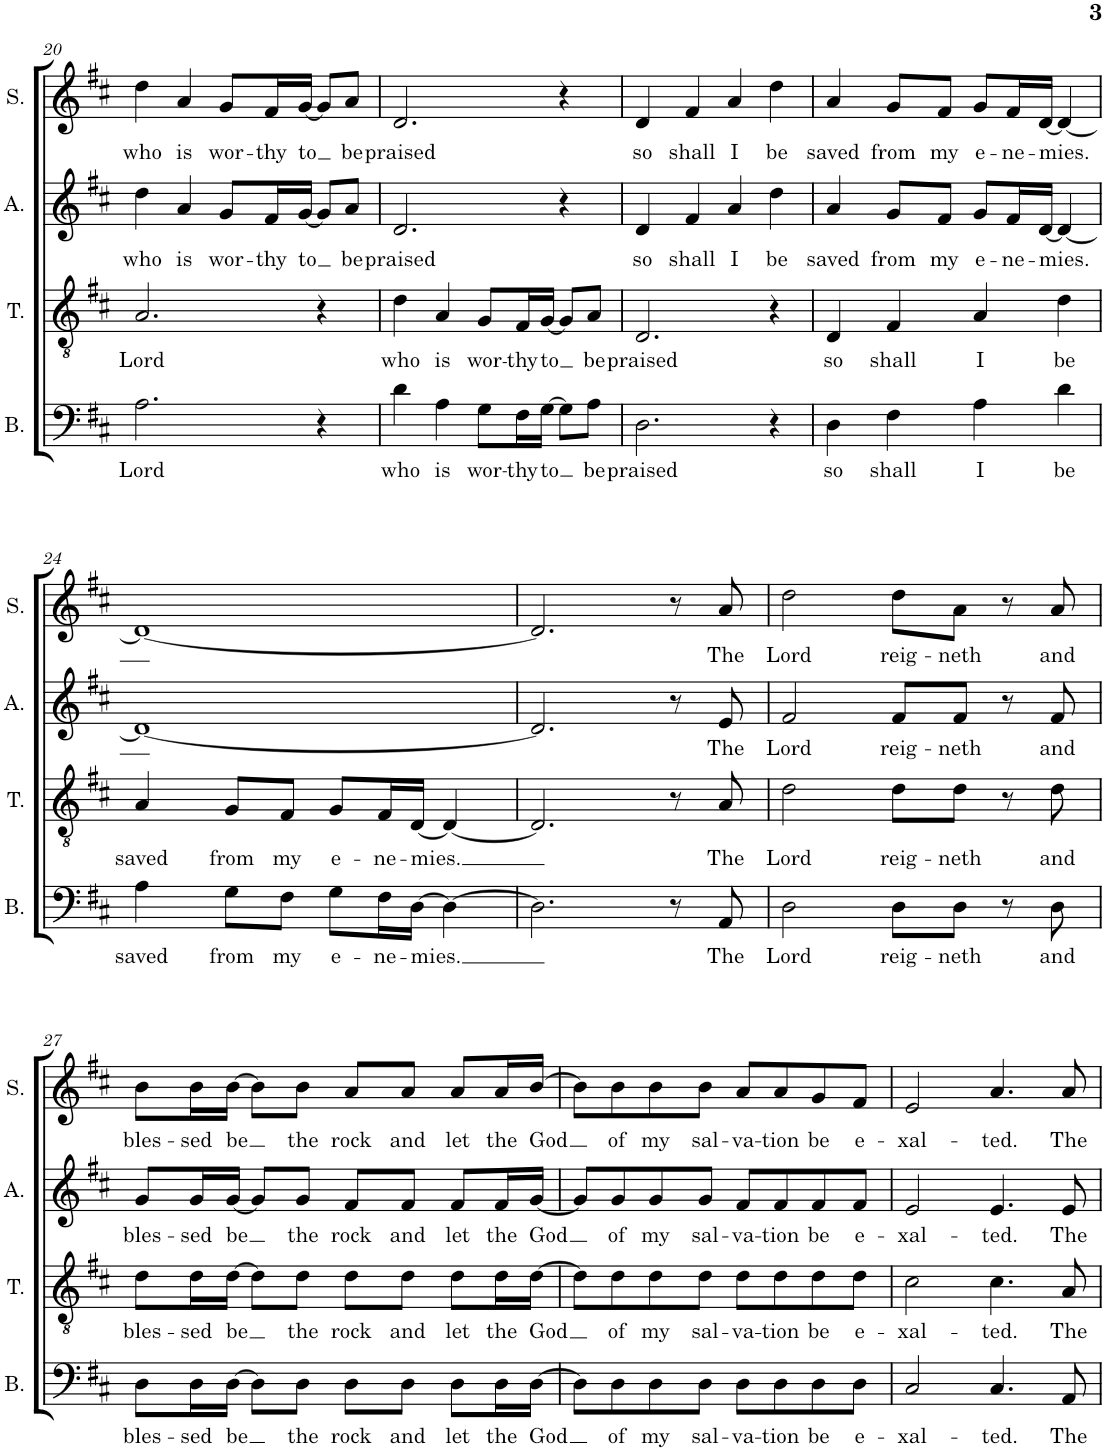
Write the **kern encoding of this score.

**kern	**text	**kern	**text	**kern	**text	**kern	**text
*part4	*part4	*part3	*part3	*part2	*part2	*part1	*part1
*staff4	*staff4	*staff3	*staff3	*staff2	*staff2	*staff1	*staff1
*I"Bass	*	*I"Tenor	*	*I"Alto	*	*I"Soprano	*
*I'B.	*	*I'T.	*	*I'A.	*	*I'S.	*
!!LO:PB:g=z
*clefF4	*	*clefGv2	*	*clefG2	*	*clefG2	*
*k[f#c#]	*	*k[f#c#]	*	*k[f#c#]	*	*k[f#c#]	*
*M4/4	*	*M4/4	*	*M4/4	*	*M4/4	*
=20	=20	=20	=20	=20	=20	=20	=20
!	!LO:LY:b	!	!LO:LY:b	!	!LO:LY:b	!	!LO:LY:b
2.A\	Lord	2.A/	Lord	4dd\	who	4dd\	who
!	!	!	!	!	!LO:LY:b	!	!LO:LY:b
.	.	.	.	4a/	is	4a/	is
!	!	!	!	!	!LO:LY:b	!	!LO:LY:b
.	.	.	.	8g/L	wor-	8g/L	wor-
!	!	!	!	!	!LO:LY:b	!	!LO:LY:b
.	.	.	.	16f#/L	-thy	16f#/L	-thy
!	!	!	!	!	!LO:LY:b	!	!LO:LY:b
.	.	.	.	[16g/JJ	to	[16g/JJ	to
4r	.	4r	.	8g/L]	.	8g/L]	.
!	!	!	!	!	!LO:LY:b	!	!LO:LY:b
.	.	.	.	8a/J	be	8a/J	be
=21	=21	=21	=21	=21	=21	=21	=21
!	!LO:LY:b	!	!LO:LY:b	!	!LO:LY:b	!	!LO:LY:b
4d\	who	4d\	who	2.d/	praised	2.d/	praised
!	!LO:LY:b	!	!LO:LY:b	!	!	!	!
4A\	is	4A/	is	.	.	.	.
!	!LO:LY:b	!	!LO:LY:b	!	!	!	!
8G\L	wor-	8G/L	wor-	.	.	.	.
!	!LO:LY:b	!	!LO:LY:b	!	!	!	!
16F#\L	-thy	16F#/L	-thy	.	.	.	.
!	!LO:LY:b	!	!LO:LY:b	!	!	!	!
[16G\JJ	to	[16G/JJ	to	.	.	.	.
8G\L]	.	8G/L]	.	4r	.	4r	.
!	!LO:LY:b	!	!LO:LY:b	!	!	!	!
8A\J	be	8A/J	be	.	.	.	.
=22	=22	=22	=22	=22	=22	=22	=22
!	!LO:LY:b	!	!LO:LY:b	!	!LO:LY:b	!	!LO:LY:b
2.D\	praised	2.D/	praised	4d/	so	4d/	so
!	!	!	!	!	!LO:LY:b	!	!LO:LY:b
.	.	.	.	4f#/	shall	4f#/	shall
!	!	!	!	!	!LO:LY:b	!	!LO:LY:b
.	.	.	.	4a/	I	4a/	I
!	!	!	!	!	!LO:LY:b	!	!LO:LY:b
4r	.	4r	.	4dd\	be	4dd\	be
=23	=23	=23	=23	=23	=23	=23	=23
!	!LO:LY:b	!	!LO:LY:b	!	!LO:LY:b	!	!LO:LY:b
4D\	so	4D/	so	4a/	saved	4a/	saved
!	!LO:LY:b	!	!LO:LY:b	!	!LO:LY:b	!	!LO:LY:b
4F#\	shall	4F#/	shall	8g/L	from	8g/L	from
!	!	!	!	!	!LO:LY:b	!	!LO:LY:b
.	.	.	.	8f#/J	my	8f#/J	my
!	!LO:LY:b	!	!LO:LY:b	!	!LO:LY:b	!	!LO:LY:b
4A\	I	4A/	I	8g/L	e-	8g/L	e-
!	!	!	!	!	!LO:LY:b	!	!LO:LY:b
.	.	.	.	16f#/L	-ne-	16f#/L	-ne-
!	!	!	!	!	!LO:LY:b	!	!LO:LY:b
.	.	.	.	[16d/JJ	-mies.	[16d/JJ	-mies.
!	!LO:LY:b	!	!LO:LY:b	!	!	!	!
4d\	be	4d\	be	4d/_	.	4d/_	.
!!LO:LB:g=z
=24	=24	=24	=24	=24	=24	=24	=24
!	!LO:LY:b	!	!LO:LY:b	!	!	!	!
4A\	saved	4A/	saved	1d_	.	1d_	.
!	!LO:LY:b	!	!LO:LY:b	!	!	!	!
8G\L	from	8G/L	from	.	.	.	.
!	!LO:LY:b	!	!LO:LY:b	!	!	!	!
8F#\J	my	8F#/J	my	.	.	.	.
!	!LO:LY:b	!	!LO:LY:b	!	!	!	!
8G\L	e-	8G/L	e-	.	.	.	.
!	!LO:LY:b	!	!LO:LY:b	!	!	!	!
16F#\L	-ne-	16F#/L	-ne-	.	.	.	.
!	!LO:LY:b	!	!LO:LY:b	!	!	!	!
[16D\JJ	-mies.	[16D/JJ	-mies.	.	.	.	.
4D\_	.	4D/_	.	.	.	.	.
=25	=25	=25	=25	=25	=25	=25	=25
2.D\]	.	2.D/]	.	2.d/]	.	2.d/]	.
8r	.	8r	.	8r	.	8r	.
!	!LO:LY:b	!	!LO:LY:b	!	!LO:LY:b	!	!LO:LY:b
8AA/	The	8A/	The	8e/	The	8a/	The
=26	=26	=26	=26	=26	=26	=26	=26
!	!LO:LY:b	!	!LO:LY:b	!	!LO:LY:b	!	!LO:LY:b
2D\	Lord	2d\	Lord	2f#/	Lord	2dd\	Lord
!	!LO:LY:b	!	!LO:LY:b	!	!LO:LY:b	!	!LO:LY:b
8D\L	reig-	8d\L	reig-	8f#/L	reig-	8dd\L	reig-
!	!LO:LY:b	!	!LO:LY:b	!	!LO:LY:b	!	!LO:LY:b
8D\J	-neth	8d\J	-neth	8f#/J	-neth	8a\J	-neth
8r	.	8r	.	8r	.	8r	.
!	!LO:LY:b	!	!LO:LY:b	!	!LO:LY:b	!	!LO:LY:b
8D\	and	8d\	and	8f#/	and	8a/	and
!!LO:LB:g=z
=27	=27	=27	=27	=27	=27	=27	=27
!	!LO:LY:b	!	!LO:LY:b	!	!LO:LY:b	!	!LO:LY:b
8D\L	bles-	8d\L	bles-	8g/L	bles-	8b\L	bles-
!	!LO:LY:b	!	!LO:LY:b	!	!LO:LY:b	!	!LO:LY:b
16D\L	-sed	16d\L	-sed	16g/L	-sed	16b\L	-sed
!	!LO:LY:b	!	!LO:LY:b	!	!LO:LY:b	!	!LO:LY:b
[16D\JJ	be	[16d\JJ	be	[16g/JJ	be	[16b\JJ	be
8D\L]	.	8d\L]	.	8g/L]	.	8b\L]	.
!	!LO:LY:b	!	!LO:LY:b	!	!LO:LY:b	!	!LO:LY:b
8D\J	the	8d\J	the	8g/J	the	8b\J	the
!	!LO:LY:b	!	!LO:LY:b	!	!LO:LY:b	!	!LO:LY:b
8D\L	rock	8d\L	rock	8f#/L	rock	8a/L	rock
!	!LO:LY:b	!	!LO:LY:b	!	!LO:LY:b	!	!LO:LY:b
8D\J	and	8d\J	and	8f#/J	and	8a/J	and
!	!LO:LY:b	!	!LO:LY:b	!	!LO:LY:b	!	!LO:LY:b
8D\L	let	8d\L	let	8f#/L	let	8a/L	let
!	!LO:LY:b	!	!LO:LY:b	!	!LO:LY:b	!	!LO:LY:b
16D\L	the	16d\L	the	16f#/L	the	16a/L	the
!	!LO:LY:b	!	!LO:LY:b	!	!LO:LY:b	!	!LO:LY:b
[16D\JJ	God	[16d\JJ	God	[16g/JJ	God	[16b/JJ	God
=28	=28	=28	=28	=28	=28	=28	=28
8D\L]	.	8d\L]	.	8g/L]	.	8b\L]	.
!	!LO:LY:b	!	!LO:LY:b	!	!LO:LY:b	!	!LO:LY:b
8D\	of	8d\	of	8g/	of	8b\	of
!	!LO:LY:b	!	!LO:LY:b	!	!LO:LY:b	!	!LO:LY:b
8D\	my	8d\	my	8g/	my	8b\	my
!	!LO:LY:b	!	!LO:LY:b	!	!LO:LY:b	!	!LO:LY:b
8D\J	sal-	8d\J	sal-	8g/J	sal-	8b\J	sal-
!	!LO:LY:b	!	!LO:LY:b	!	!LO:LY:b	!	!LO:LY:b
8D\L	-va-	8d\L	-va-	8f#/L	-va-	8a/L	-va-
!	!LO:LY:b	!	!LO:LY:b	!	!LO:LY:b	!	!LO:LY:b
8D\	-tion	8d\	-tion	8f#/	-tion	8a/	-tion
!	!LO:LY:b	!	!LO:LY:b	!	!LO:LY:b	!	!LO:LY:b
8D\	be	8d\	be	8f#/	be	8g/	be
!	!LO:LY:b	!	!LO:LY:b	!	!LO:LY:b	!	!LO:LY:b
8D\J	e-	8d\J	e-	8f#/J	e-	8f#/J	e-
=29	=29	=29	=29	=29	=29	=29	=29
!	!LO:LY:b	!	!LO:LY:b	!	!LO:LY:b	!	!LO:LY:b
2C#/	-xal-	2c#\	-xal-	2e/	-xal-	2e/	-xal-
!	!LO:LY:b	!	!LO:LY:b	!	!LO:LY:b	!	!LO:LY:b
4.C#/	-ted.	4.c#\	-ted.	4.e/	-ted.	4.a/	-ted.
!	!LO:LY:b	!	!LO:LY:b	!	!LO:LY:b	!	!LO:LY:b
8AA/	The	8A/	The	8e/	The	8a/	The
=	=	=	=	=	=	=	=
*-	*-	*-	*-	*-	*-	*-	*-
